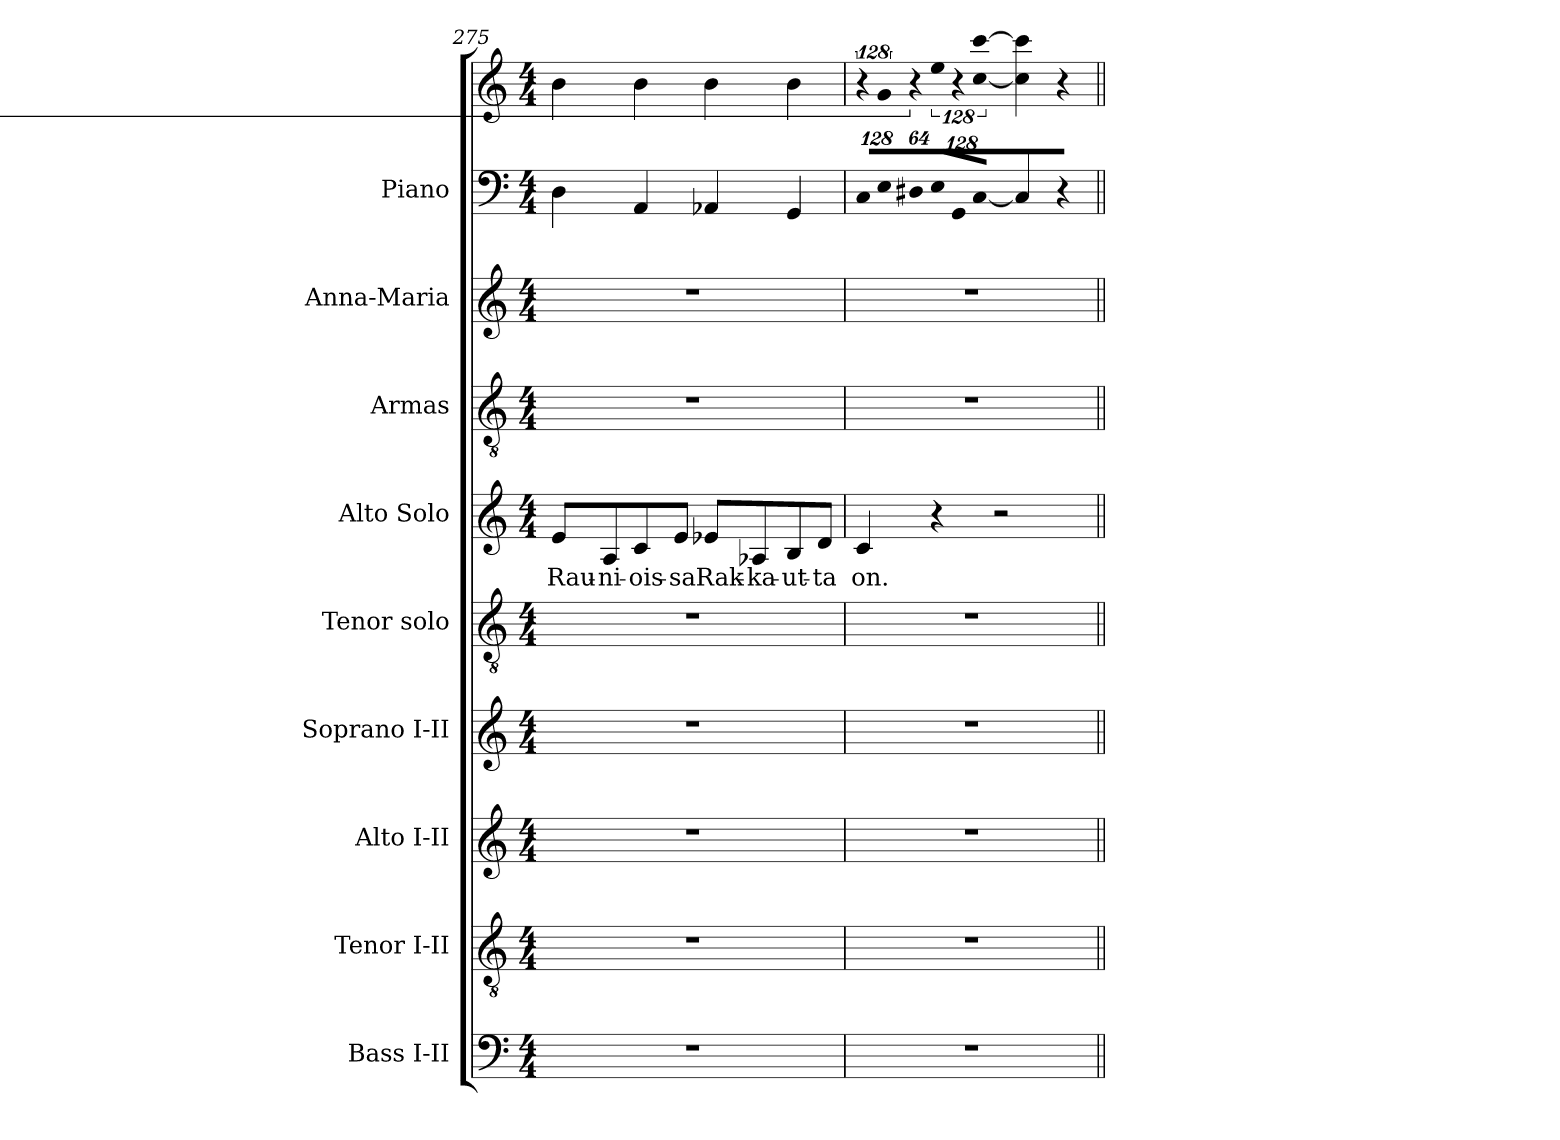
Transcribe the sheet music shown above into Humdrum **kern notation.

**kern	**kern	**kern	**kern	**kern	**kern	**text	**kern	**kern	**kern	**kern
*part9	*part8	*part7	*part6	*part5	*part4	*part4	*part3	*part2	*part1	*part1
*staff10	*staff9	*staff8	*staff7	*staff6	*staff5	*staff5	*staff4	*staff3	*staff2	*staff1
*I"Bass I-II	*I"Tenor I-II	*I"Alto I-II	*I"Soprano I-II	*I"Tenor solo	*I"Alto Solo	*	*I"Armas	*I"Anna-Maria	*I"Piano	*
*I'B.	*I'T.	*I'A.	*I'S.	*I'T. Solo	*I'A. Solo	*	*I'Armas	*I'A-M	*I'Pno.	*
*clefF4	*clefGv2	*clefG2	*clefG2	*clefGv2	*clefG2	*	*clefGv2	*clefG2	*clefF4	*clefG2
*	*ITrd7c12	*	*	*ITrd7c12	*	*	*ITrd7c12	*	*	*
*k[]	*k[]	*k[]	*k[]	*k[]	*k[]	*	*k[]	*k[]	*k[]	*k[]
*C:	*C:	*C:	*C:	*C:	*C:	*	*C:	*C:	*C:	*C:
*M4/4	*M4/4	*M4/4	*M4/4	*M4/4	*M4/4	*	*M4/4	*M4/4	*M4/4	*M4/4
=275	=275	=275	=275	=275	=275	=275	=275	=275	=275	=275
!	!	!	!	!	!	!LO:LY:b:color=#000000	!	!	!	!
1r	1r	1r	1r	1r	8ei/L	Rau-	1r	1r	4Di\	4bi
!	!	!	!	!	!	!LO:LY:b:color=#000000	!	!	!	!
.	.	.	.	.	8Ai/	-ni-	.	.	.	.
!	!	!	!	!	!	!LO:LY:b:color=#000000	!	!	!	!
.	.	.	.	.	8ci/	-ois-	.	.	4AAi/	4bi
!	!	!	!	!	!	!LO:LY:b:color=#000000	!	!	!	!
.	.	.	.	.	8ei/J	-sa	.	.	.	.
!	!	!	!	!	!	!LO:LY:b:color=#000000	!	!	!	!
.	.	.	.	.	8e-Xi/L	Rak-	.	.	4AA-Xi/	4bi
!	!	!	!	!	!	!LO:LY:b:color=#000000	!	!	!	!
.	.	.	.	.	8A-Xi/	-ka-	.	.	.	.
!	!	!	!	!	!	!LO:LY:b:color=#000000	!	!	!	!
.	.	.	.	.	8Bi/	-ut-	.	.	4GGi/	4bi
!	!	!	!	!	!	!LO:LY:b:color=#000000	!	!	!	!
.	.	.	.	.	8di/J	-ta	.	.	.	.
=276	=276	=276	=276	=276	=276	=276	=276	=276	=276	=276
!	!	!	!	!	!	!LO:LY:b:color=#000000	!	!	!	!
*	*	*	*	*	*	*	*	*	*Xbrackettup	*
!	!	!	!	!	!	!	!	!	!LO:N:vis=8	!LO:N:vis=8
1r	1r	1r	1r	1r	4ci/	on.	1r	1r	1024%85Ci\L	1024%85r
!	!	!	!	!	!	!	!	!	!LO:N:vis=8	!LO:N:vis=8
.	.	.	.	.	.	.	.	.	1024%85Ei\	1024%85gi/
!	!	!	!	!	!	!	!	!	!LO:N:vis=8	!LO:N:vis=8
.	.	.	.	.	.	.	.	.	512%43D#Xi\J	512%43r
!	!	!	!	!	!	!	!	!	!LO:N:vis=8	!LO:N:vis=8
.	.	.	.	.	4r	.	.	.	1024%85Ei/L	1024%85eei\
!	!	!	!	!	!	!	!	!	!LO:N:vis=8	!LO:N:vis=8
.	.	.	.	.	.	.	.	.	1024%85GGi/	1024%85r
!	!	!	!	!	!	!	!	!	!LO:N:vis=8	!LO:N:vis=8
.	.	.	.	.	.	.	.	.	[<512%43Ci/J	[<512%43cci\ [>512%43ccci
.	.	.	.	.	2r	.	.	.	4Ci/]	4cci\] 4ccci]
.	.	.	.	.	.	.	.	.	4r	4r
=||	=||	=||	=||	=||	=||	=||	=||	=||	=||	=||
*-	*-	*-	*-	*-	*-	*-	*-	*-	*-	*-
